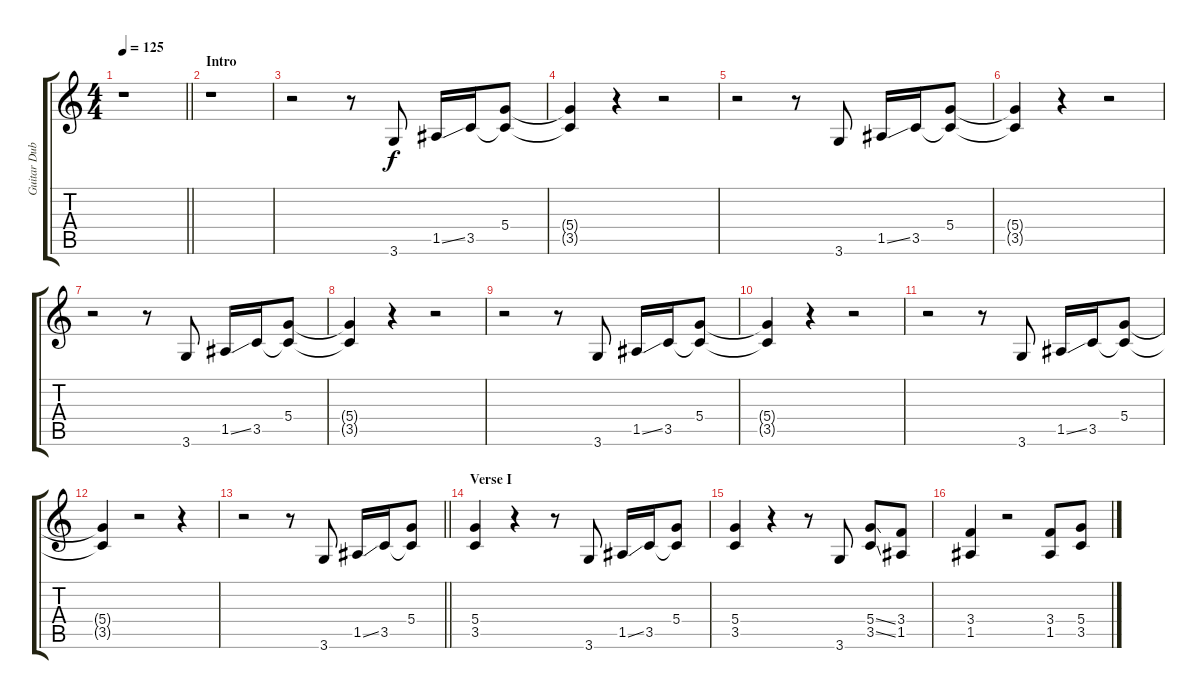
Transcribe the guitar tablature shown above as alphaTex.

\track ("Guitar Dub" "Guitar Dub") {instrument distortionguitar}
\staff {score tabs}
\tuning (E4 B3 G3 D3 A2 E2) {hide}
\ts (4 4)
\tempo 125
\clef g2
\barLineRight lightlight
\ks c
r.1{dy f instrument distortionguitar} |
\section ("" "Intro")
r.1 |
r.2 r.8 3.6.8 1.5{ss}.16 3.5.16 (5.4 3.5{t}).8 |
(5.4{t} 3.5{t}).4 r.4 r.2 |
r.2 r.8 3.6.8 1.5{ss}.16 3.5.16 (5.4 3.5{t}).8 |
(5.4{t} 3.5{t}).4 r.4 r.2 |
r.2 r.8 3.6.8 1.5{ss}.16 3.5.16 (5.4 3.5{t}).8 |
(5.4{t} 3.5{t}).4 r.4 r.2 |
r.2 r.8 3.6.8 1.5{ss}.16 3.5.16 (5.4 3.5{t}).8 |
(5.4{t} 3.5{t}).4 r.4 r.2 |
r.2 r.8 3.6.8 1.5{ss}.16 3.5.16 (5.4 3.5{t}).8 |
(5.4{t} 3.5{t}).4 r.2 r.4 |
\barLineRight lightlight
r.2 r.8 3.6.8 1.5{ss}.16 3.5.16 (5.4 3.5{t}).8 |
\section ("" "Verse I")
(5.4 3.5).4 r.4 r.8 3.6.8 1.5{ss}.16 3.5.16 (5.4 3.5{t}).8 |
(5.4 3.5).4 r.4 r.8 3.6.8 (5.4{ss} 3.5{ss}).8 (3.4 1.5).8 |
(3.4 1.5).4 r.2 (3.4 1.5).8 (5.4 3.5).8
